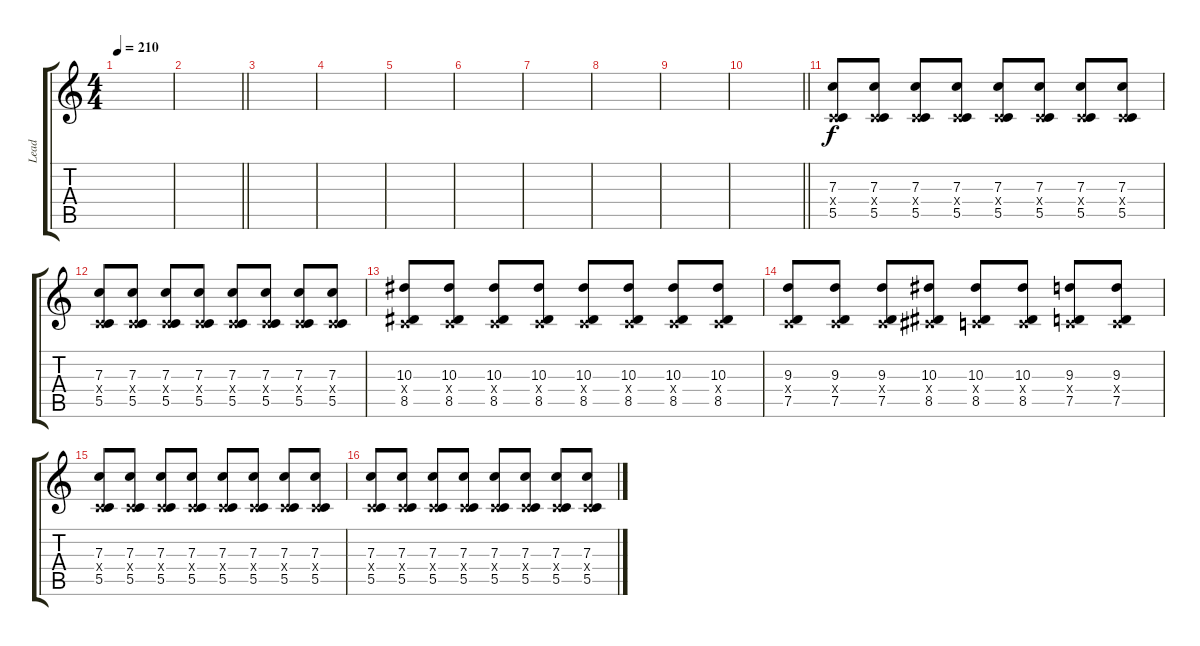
\track ("Lead" "Lead") {instrument distortionguitar}
\staff {score tabs}
\tuning (D4 A3 F3 C3 G2 C2) {hide}
\ts (4 4)
\tempo 210
\clef g2
\ks c
|
\barLineRight lightlight
|
|
|
|
|
|
|
|
\barLineRight lightlight
|
(7.3 0.4{x} 5.5).8 (7.3 0.4{x} 5.5).8 (7.3 0.4{x} 5.5).8 (7.3 0.4{x} 5.5).8 (7.3 0.4{x} 5.5).8 (7.3 0.4{x} 5.5).8 (7.3 0.4{x} 5.5).8 (7.3 0.4{x} 5.5).8 |
(7.3 0.4{x} 5.5).8 (7.3 0.4{x} 5.5).8 (7.3 0.4{x} 5.5).8 (7.3 0.4{x} 5.5).8 (7.3 0.4{x} 5.5).8 (7.3 0.4{x} 5.5).8 (7.3 0.4{x} 5.5).8 (7.3 0.4{x} 5.5).8 |
(10.3 0.4{x} 8.5).8 (10.3 0.4{x} 8.5).8 (10.3 0.4{x} 8.5).8 (10.3 0.4{x} 8.5).8 (10.3 0.4{x} 8.5).8 (10.3 0.4{x} 8.5).8 (10.3 0.4{x} 8.5).8 (10.3 0.4{x} 8.5).8 |
(9.3 0.4{x} 7.5).8 (9.3 0.4{x} 7.5).8 (9.3 0.4{x} 7.5).8 (10.3 1.4{x} 8.5).8 (10.3 0.4{x} 8.5).8 (10.3 0.4{x} 8.5).8 (9.3 0.4{x} 7.5).8 (9.3 0.4{x} 7.5).8 |
(7.3 0.4{x} 5.5).8 (7.3 0.4{x} 5.5).8 (7.3 0.4{x} 5.5).8 (7.3 0.4{x} 5.5).8 (7.3 0.4{x} 5.5).8 (7.3 0.4{x} 5.5).8 (7.3 0.4{x} 5.5).8 (7.3 0.4{x} 5.5).8 |
(7.3 0.4{x} 5.5).8 (7.3 0.4{x} 5.5).8 (7.3 0.4{x} 5.5).8 (7.3 0.4{x} 5.5).8 (7.3 0.4{x} 5.5).8 (7.3 0.4{x} 5.5).8 (7.3 0.4{x} 5.5).8 (7.3 0.4{x} 5.5).8
